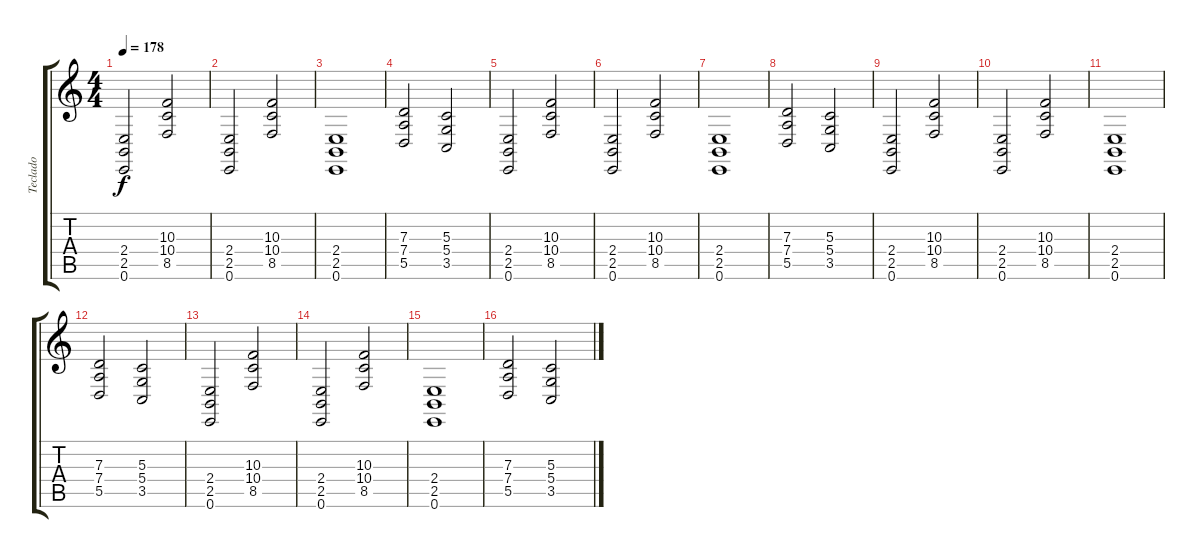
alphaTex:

\track ("Teclado" "Teclado") {instrument choiraahs}
\staff {score tabs}
\tuning (E4 B3 G3 D3 A2 E2) {hide}
\ts (4 4)
\tempo 178
\clef g2
\ks c
(2.4 2.5 0.6).2{dy f} (10.3 10.4 8.5).2 |
(2.4 2.5 0.6).2 (10.3 10.4 8.5).2 |
(2.4 2.5 0.6).1 |
(7.3 7.4 5.5).2 (5.3 5.4 3.5).2 |
(2.4 2.5 0.6).2 (10.3 10.4 8.5).2 |
(2.4 2.5 0.6).2 (10.3 10.4 8.5).2 |
(2.4 2.5 0.6).1 |
(7.3 7.4 5.5).2 (5.3 5.4 3.5).2 |
(2.4 2.5 0.6).2 (10.3 10.4 8.5).2 |
(2.4 2.5 0.6).2 (10.3 10.4 8.5).2 |
(2.4 2.5 0.6).1 |
(7.3 7.4 5.5).2 (5.3 5.4 3.5).2 |
(2.4 2.5 0.6).2 (10.3 10.4 8.5).2 |
(2.4 2.5 0.6).2 (10.3 10.4 8.5).2 |
(2.4 2.5 0.6).1 |
(7.3 7.4 5.5).2 (5.3 5.4 3.5).2
